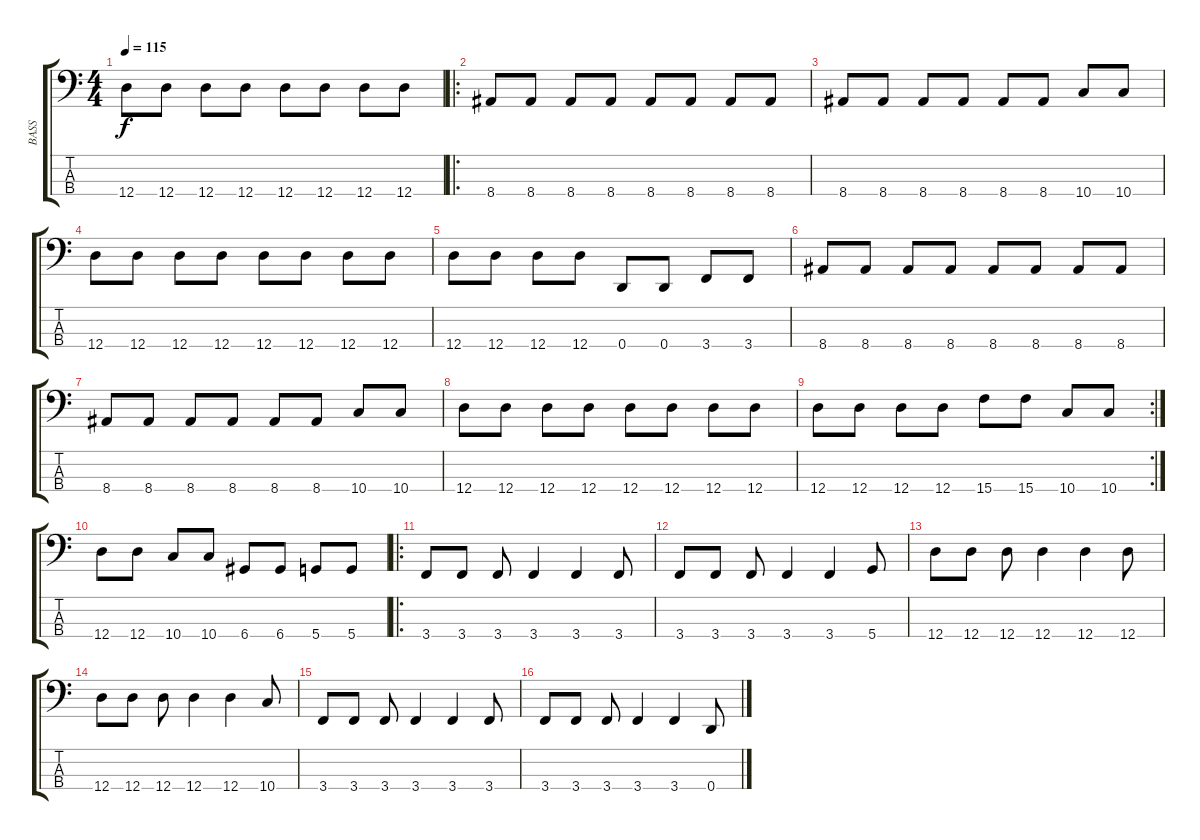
\track ("BASS" "BASS") {instrument electricbasspick}
\staff {score tabs}
\tuning (G2 D2 A1 D1) {hide}
\ts (4 4)
\tempo 115
\clef f4
\ks c
12.4.8{dy f} 12.4.8 12.4.8 12.4.8 12.4.8 12.4.8 12.4.8 12.4.8 |
\ro
8.4.8 8.4.8 8.4.8 8.4.8 8.4.8 8.4.8 8.4.8 8.4.8 |
8.4.8 8.4.8 8.4.8 8.4.8 8.4.8 8.4.8 10.4.8 10.4.8 |
12.4.8 12.4.8 12.4.8 12.4.8 12.4.8 12.4.8 12.4.8 12.4.8 |
12.4.8 12.4.8 12.4.8 12.4.8 0.4.8 0.4.8 3.4.8 3.4.8 |
8.4.8 8.4.8 8.4.8 8.4.8 8.4.8 8.4.8 8.4.8 8.4.8 |
8.4.8 8.4.8 8.4.8 8.4.8 8.4.8 8.4.8 10.4.8 10.4.8 |
12.4.8 12.4.8 12.4.8 12.4.8 12.4.8 12.4.8 12.4.8 12.4.8 |
\rc 2
12.4.8 12.4.8 12.4.8 12.4.8 15.4.8 15.4.8 10.4.8 10.4.8 |
12.4.8 12.4.8 10.4.8 10.4.8 6.4.8 6.4.8 5.4.8 5.4.8 |
\ro
3.4.8 3.4.8 3.4.8 3.4.4 3.4.4 3.4.8 |
3.4.8 3.4.8 3.4.8 3.4.4 3.4.4 5.4.8 |
12.4.8 12.4.8 12.4.8 12.4.4 12.4.4 12.4.8 |
12.4.8 12.4.8 12.4.8 12.4.4 12.4.4 10.4.8 |
3.4.8 3.4.8 3.4.8 3.4.4 3.4.4 3.4.8 |
3.4.8 3.4.8 3.4.8 3.4.4 3.4.4 0.4.8
